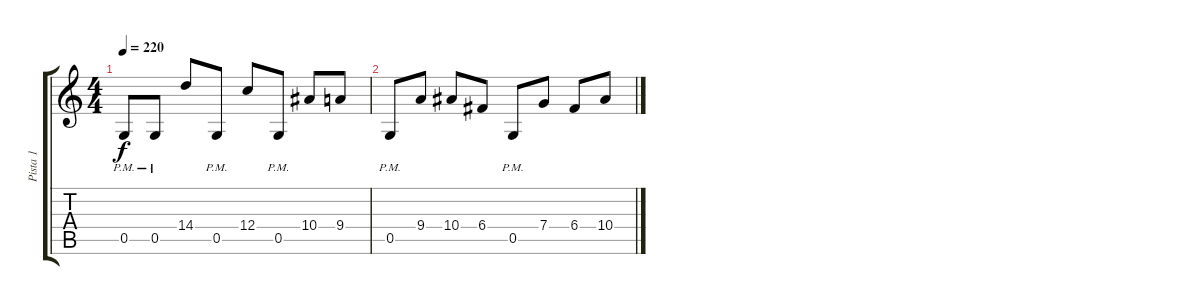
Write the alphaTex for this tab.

\track ("Pista 1" "Pista 1") {instrument distortionguitar}
\staff {score tabs}
\tuning (D4 A3 F3 C3 G2 D2) {hide}
\ts (4 4)
\tempo 220
\clef g2
\ks c
0.5{pm}.8{dy f} 0.5{pm}.8 14.4.8 0.5{pm}.8 12.4.8 0.5{pm}.8 10.4.8 9.4.8 |
0.5{pm}.8 9.4.8 10.4.8 6.4.8 0.5{pm}.8 7.4.8 6.4.8 10.4.8
